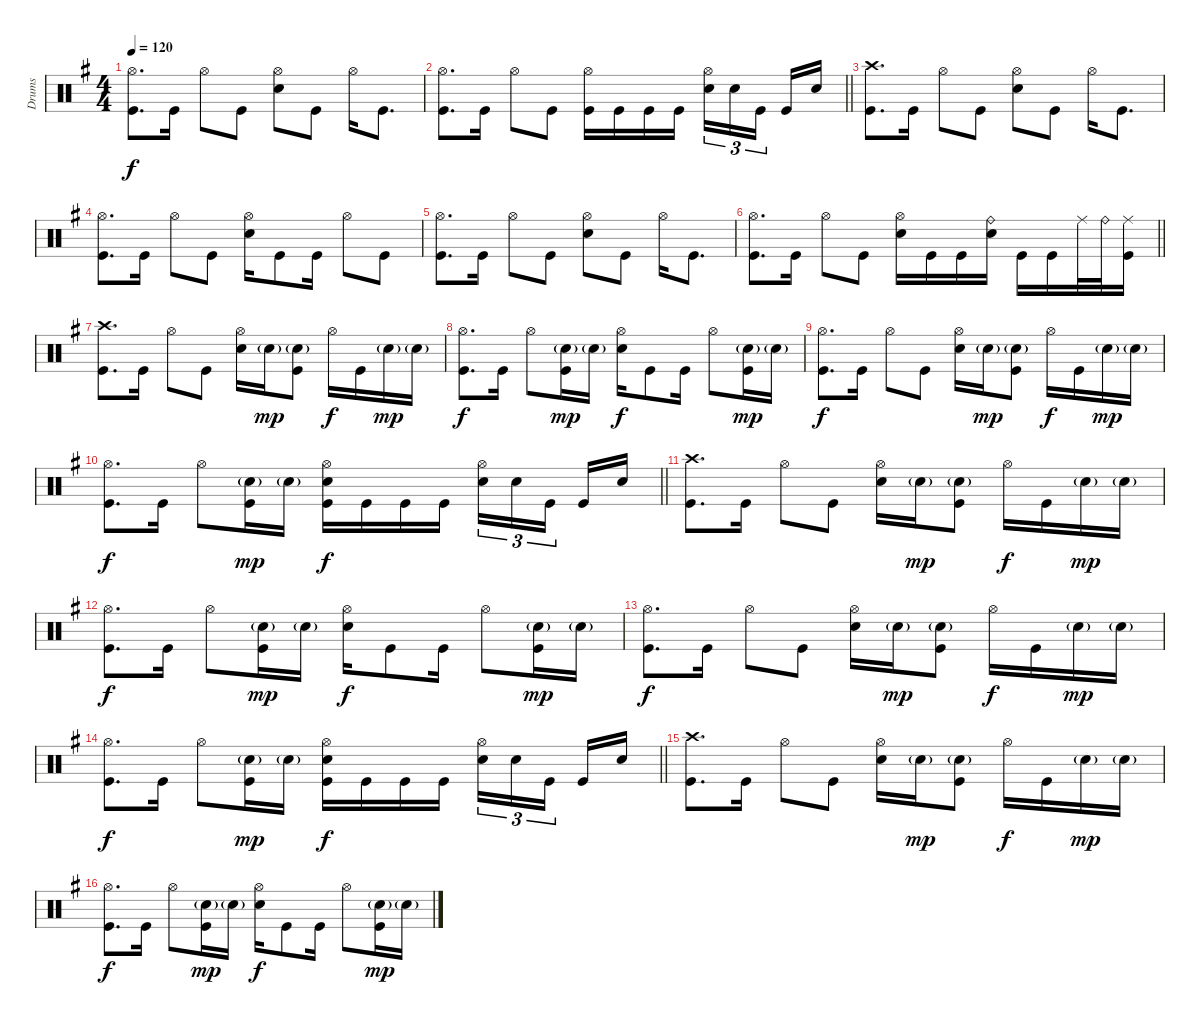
\track ("Drums" "Drums") {instrument percussion}
\staff
\articulation defaults
\ts (4 4)
\tempo 120
\clef neutral
\ks eminor
("Hi-Hat (open)" "Kick (hit)").8{d dy f} "Kick (hit)".16 "Hi-Hat (open)".8 "Kick (hit)".8 ("Hi-Hat (open)" "Electric Snare (hit)").8 "Kick (hit)".8 "Hi-Hat (open)".16 "Kick (hit)".8{d} |
\barLineRight lightlight
("Hi-Hat (open)" "Kick (hit)").8{d} "Kick (hit)".16 "Hi-Hat (open)".8 "Kick (hit)".8 ("Hi-Hat (open)" "Kick (hit)").16 "Kick (hit)".16 "Kick (hit)".16 "Kick (hit)".16 ("Hi-Hat (open)" "Electric Snare (hit)").16{tu (3 2)} "Electric Snare (hit)".16{tu (3 2)} "Kick (hit)".16{tu (3 2) beam splitsecondary} "Kick (hit)".16 "Electric Snare (hit)".16 |
("Crash high (hit)" "Kick (hit)").8{d} "Kick (hit)".16 "Hi-Hat (open)".8 "Kick (hit)".8 ("Hi-Hat (open)" "Electric Snare (hit)").8 "Kick (hit)".8 "Hi-Hat (open)".16 "Kick (hit)".8{d} |
("Hi-Hat (open)" "Kick (hit)").8{d} "Kick (hit)".16 "Hi-Hat (open)".8 "Kick (hit)".8 ("Hi-Hat (open)" "Electric Snare (hit)").16 "Kick (hit)".8 "Kick (hit)".16 "Hi-Hat (open)".8 "Kick (hit)".8 |
("Hi-Hat (open)" "Kick (hit)").8{d} "Kick (hit)".16 "Hi-Hat (open)".8 "Kick (hit)".8 ("Hi-Hat (open)" "Electric Snare (hit)").8 "Kick (hit)".8 "Hi-Hat (open)".16 "Kick (hit)".8{d} |
\barLineRight lightlight
("Hi-Hat (open)" "Kick (hit)").8{d} "Kick (hit)".16 "Hi-Hat (open)".8 "Kick (hit)".8 ("Hi-Hat (open)" "Electric Snare (hit)").16 "Kick (hit)".16 "Kick (hit)".16 ("Ride (bell)" "Electric Snare (hit)").16 "Kick (hit)".16 "Kick (hit)".16 "Ride (middle)".32 "Ride (bell)".32 ("Ride (middle)" "Kick (hit)").16 |
\section ("" "")
("Crash high (hit)" "Kick (hit)").8{d} "Kick (hit)".16 "Hi-Hat (open)".8 "Kick (hit)".8 ("Hi-Hat (open)" "Electric Snare (hit)").16 "Electric Snare (hit)"{g}.16{dy mp} ("Electric Snare (hit)"{g} "Kick (hit)").8 "Hi-Hat (open)".16{dy f} "Kick (hit)".16 "Electric Snare (hit)"{g}.16{dy mp} "Electric Snare (hit)"{g}.16 |
("Hi-Hat (open)" "Kick (hit)").8{d dy f} "Kick (hit)".16 "Hi-Hat (open)".8 ("Electric Snare (hit)"{g} "Kick (hit)").16{dy mp} "Electric Snare (hit)"{g}.16 ("Hi-Hat (open)" "Electric Snare (hit)").16{dy f} "Kick (hit)".8 "Kick (hit)".16 "Hi-Hat (open)".8 ("Electric Snare (hit)"{g} "Kick (hit)").16{dy mp} "Electric Snare (hit)"{g}.16 |
("Hi-Hat (open)" "Kick (hit)").8{d dy f} "Kick (hit)".16 "Hi-Hat (open)".8 "Kick (hit)".8 ("Hi-Hat (open)" "Electric Snare (hit)").16 "Electric Snare (hit)"{g}.16{dy mp} ("Electric Snare (hit)"{g} "Kick (hit)").8 "Hi-Hat (open)".16{dy f} "Kick (hit)".16 "Electric Snare (hit)"{g}.16{dy mp} "Electric Snare (hit)"{g}.16 |
\barLineRight lightlight
("Hi-Hat (open)" "Kick (hit)").8{d dy f} "Kick (hit)".16 "Hi-Hat (open)".8 ("Electric Snare (hit)"{g} "Kick (hit)").16{dy mp} "Electric Snare (hit)"{g}.16 ("Hi-Hat (open)" "Electric Snare (hit)" "Kick (hit)").16{dy f} "Kick (hit)".16 "Kick (hit)".16 "Kick (hit)".16 ("Hi-Hat (open)" "Electric Snare (hit)").16{tu (3 2)} "Electric Snare (hit)".16{tu (3 2)} "Kick (hit)".16{tu (3 2) beam splitsecondary} "Kick (hit)".16 "Electric Snare (hit)".16 |
("Crash high (hit)" "Kick (hit)").8{d} "Kick (hit)".16 "Hi-Hat (open)".8 "Kick (hit)".8 ("Hi-Hat (open)" "Electric Snare (hit)").16 "Electric Snare (hit)"{g}.16{dy mp} ("Electric Snare (hit)"{g} "Kick (hit)").8 "Hi-Hat (open)".16{dy f} "Kick (hit)".16 "Electric Snare (hit)"{g}.16{dy mp} "Electric Snare (hit)"{g}.16 |
("Hi-Hat (open)" "Kick (hit)").8{d dy f} "Kick (hit)".16 "Hi-Hat (open)".8 ("Electric Snare (hit)"{g} "Kick (hit)").16{dy mp} "Electric Snare (hit)"{g}.16 ("Hi-Hat (open)" "Electric Snare (hit)").16{dy f} "Kick (hit)".8 "Kick (hit)".16 "Hi-Hat (open)".8 ("Electric Snare (hit)"{g} "Kick (hit)").16{dy mp} "Electric Snare (hit)"{g}.16 |
("Hi-Hat (open)" "Kick (hit)").8{d dy f} "Kick (hit)".16 "Hi-Hat (open)".8 "Kick (hit)".8 ("Hi-Hat (open)" "Electric Snare (hit)").16 "Electric Snare (hit)"{g}.16{dy mp} ("Electric Snare (hit)"{g} "Kick (hit)").8 "Hi-Hat (open)".16{dy f} "Kick (hit)".16 "Electric Snare (hit)"{g}.16{dy mp} "Electric Snare (hit)"{g}.16 |
\barLineRight lightlight
("Hi-Hat (open)" "Kick (hit)").8{d dy f} "Kick (hit)".16 "Hi-Hat (open)".8 ("Electric Snare (hit)"{g} "Kick (hit)").16{dy mp} "Electric Snare (hit)"{g}.16 ("Hi-Hat (open)" "Electric Snare (hit)" "Kick (hit)").16{dy f} "Kick (hit)".16 "Kick (hit)".16 "Kick (hit)".16 ("Hi-Hat (open)" "Electric Snare (hit)").16{tu (3 2)} "Electric Snare (hit)".16{tu (3 2)} "Kick (hit)".16{tu (3 2) beam splitsecondary} "Kick (hit)".16 "Electric Snare (hit)".16 |
("Crash high (hit)" "Kick (hit)").8{d} "Kick (hit)".16 "Hi-Hat (open)".8 "Kick (hit)".8 ("Hi-Hat (open)" "Electric Snare (hit)").16 "Electric Snare (hit)"{g}.16{dy mp} ("Electric Snare (hit)"{g} "Kick (hit)").8 "Hi-Hat (open)".16{dy f} "Kick (hit)".16 "Electric Snare (hit)"{g}.16{dy mp} "Electric Snare (hit)"{g}.16 |
("Hi-Hat (open)" "Kick (hit)").8{d dy f} "Kick (hit)".16 "Hi-Hat (open)".8 ("Electric Snare (hit)"{g} "Kick (hit)").16{dy mp} "Electric Snare (hit)"{g}.16 ("Hi-Hat (open)" "Electric Snare (hit)").16{dy f} "Kick (hit)".8 "Kick (hit)".16 "Hi-Hat (open)".8 ("Electric Snare (hit)"{g} "Kick (hit)").16{dy mp} "Electric Snare (hit)"{g}.16
